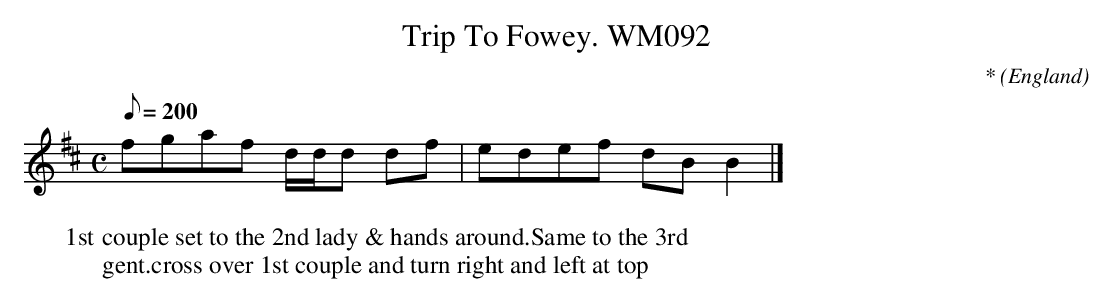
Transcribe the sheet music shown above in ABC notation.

X:1
T:Trip To Fowey. WM092
M:C
L:1/8
Q:200
C:*
O:England
W:1st couple set to the 2nd lady & hands around.Same to the 3rd
W:gent.cross over 1st couple and turn right and left at top
K:D
fgaf d/d/d df|edef dBB2|]
